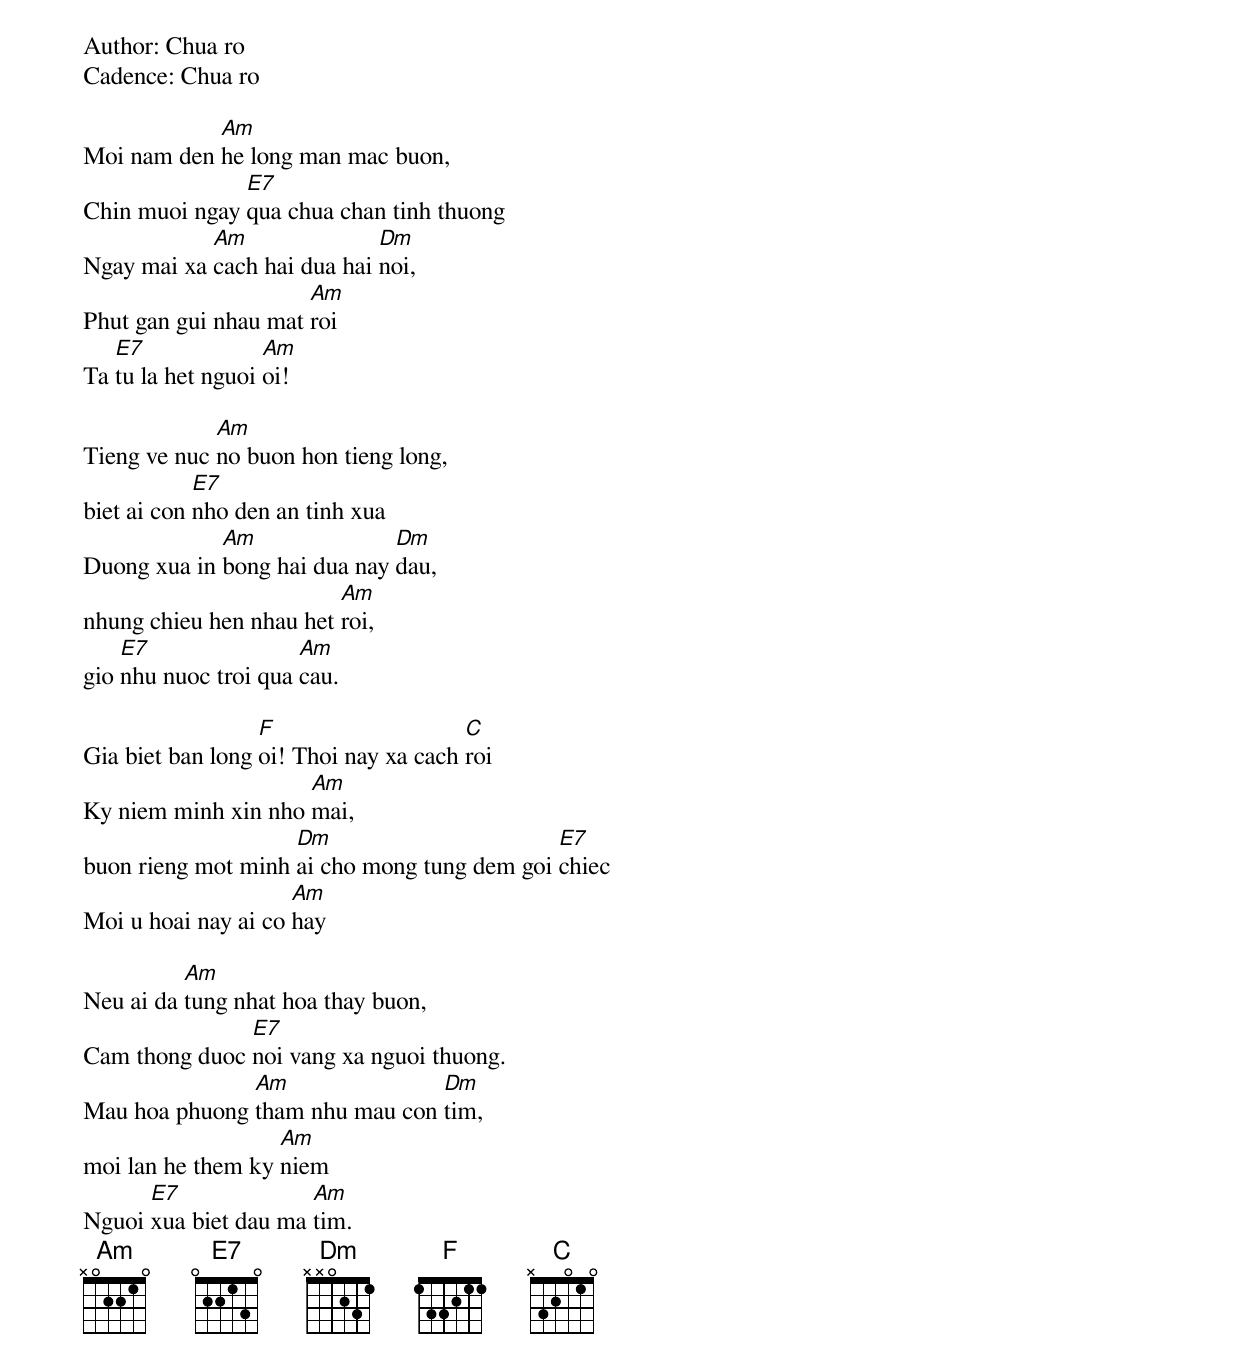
Author: Chua ro
Cadence: Chua ro

Moi nam den [Am]he long man mac buon,
Chin muoi ngay [E7]qua chua chan tinh thuong
Ngay mai xa [Am]cach hai dua hai [Dm]noi,
Phut gan gui nhau mat [Am]roi
Ta [E7]tu la het nguoi [Am]oi!

Tieng ve nuc [Am]no buon hon tieng long,
biet ai con [E7]nho den an tinh xua
Duong xua in [Am]bong hai dua nay [Dm]dau,
nhung chieu hen nhau het [Am]roi,
gio [E7]nhu nuoc troi qua [Am]cau.

Gia biet ban long [F]oi! Thoi nay xa cach [C]roi
Ky niem minh xin nho [Am]mai,
buon rieng mot minh [Dm]ai cho mong tung dem goi [E7]chiec
Moi u hoai nay ai co [Am]hay

Neu ai da [Am]tung nhat hoa thay buon,
Cam thong duoc [E7]noi vang xa nguoi thuong.
Mau hoa phuong [Am]tham nhu mau con [Dm]tim,
moi lan he them ky [Am]niem
Nguoi [E7]xua biet dau ma [Am]tim.
